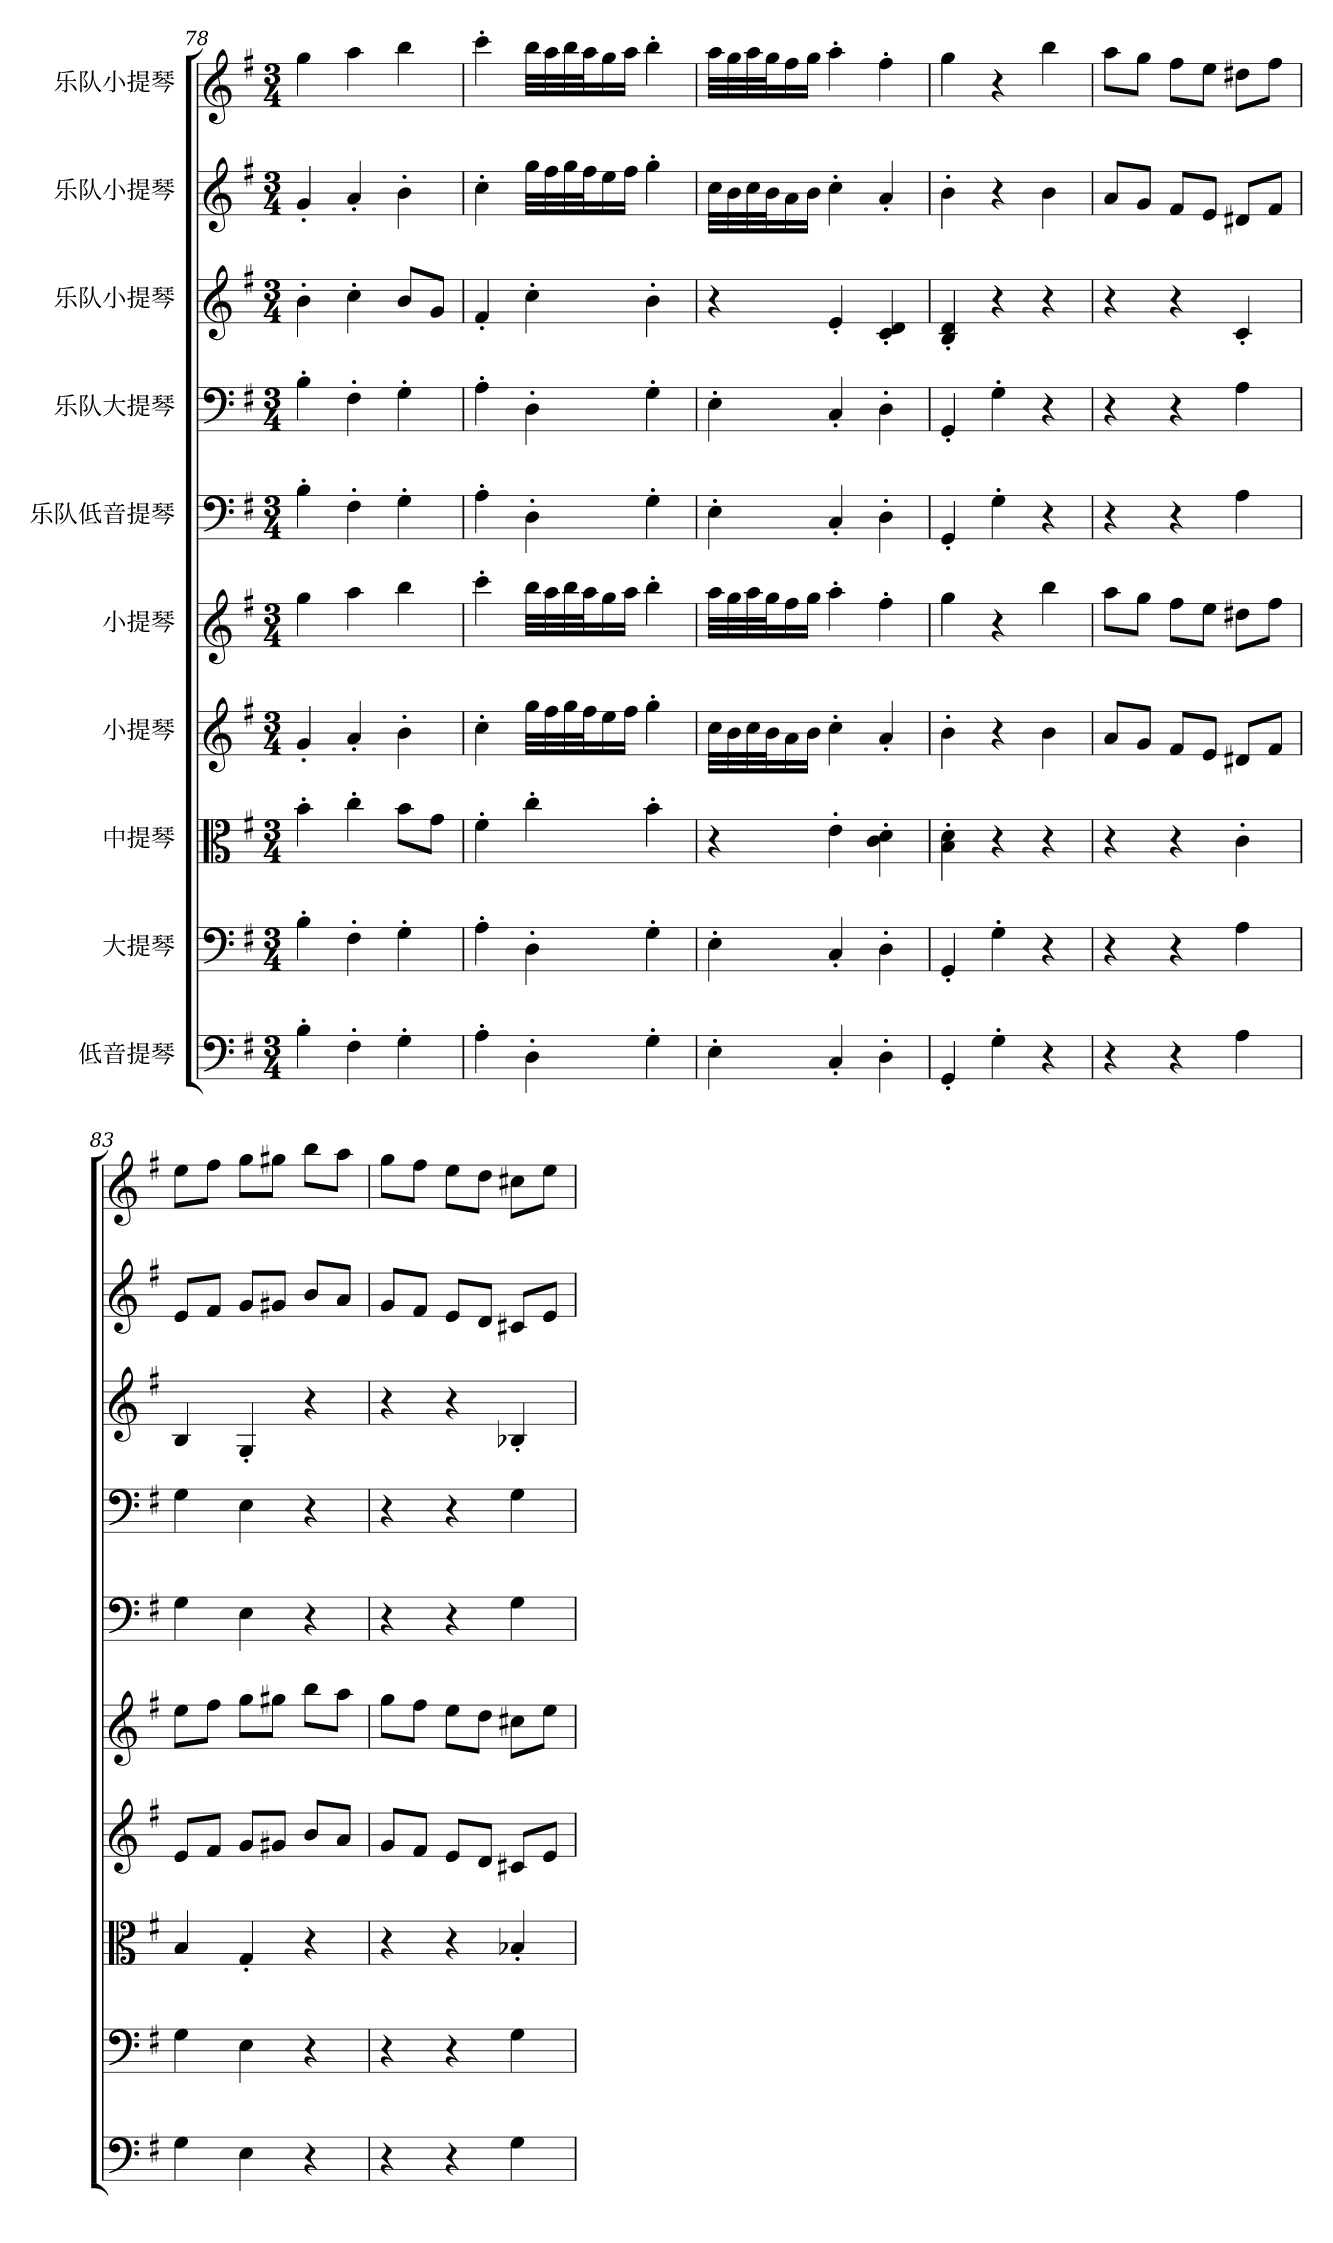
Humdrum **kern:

**kern	**kern	**kern	**kern	**kern	**kern	**kern	**kern	**kern	**kern
*part10	*part9	*part8	*part7	*part6	*part5	*part4	*part3	*part2	*part1
*staff10	*staff9	*staff8	*staff7	*staff6	*staff5	*staff4	*staff3	*staff2	*staff1
*I"低音提琴	*I"大提琴	*I"中提琴	*I"小提琴	*I"小提琴	*I"乐队低音提琴	*I"乐队大提琴	*I"乐队小提琴	*I"乐队小提琴	*I"乐队小提琴
*clefF4	*clefF4	*clefC3	*clefG2	*clefG2	*clefF4	*clefF4	*clefG2	*clefG2	*clefG2
*ITrd7c12	*	*	*	*	*ITrd7c12	*	*	*	*
*k[f#]	*k[f#]	*k[f#]	*k[f#]	*k[f#]	*k[f#]	*k[f#]	*k[f#]	*k[f#]	*k[f#]
*M3/4	*M3/4	*M3/4	*M3/4	*M3/4	*M3/4	*M3/4	*M3/4	*M3/4	*M3/4
=78	=78	=78	=78	=78	=78	=78	=78	=78	=78
4BB'\	4B'\	4b'\	4g'/	4gg\	4BB'\	4B'\	4b'\	4g'/	4gg\
4FF#'\	4F#'\	4cc'\	4a'/	4aa\	4FF#'\	4F#'\	4cc'\	4a'/	4aa\
4GG'\	4G'\	8b\L	4b'\	4bb\	4GG'\	4G'\	8b/L	4b'\	4bb\
.	.	8g\J	.	.	.	.	8g/J	.	.
=79	=79	=79	=79	=79	=79	=79	=79	=79	=79
4AA'\	4A'\	4f#'\	4cc'\	4ccc'\	4AA'\	4A'\	4f#'/	4cc'\	4ccc'\
4DD'\	4D'\	4cc'\	32gg\LLL	32bb\LLL	4DD'\	4D'\	4cc'\	32gg\LLL	32bb\LLL
.	.	.	32ff#\	32aa\	.	.	.	32ff#\	32aa\
.	.	.	32gg\	32bb\	.	.	.	32gg\	32bb\
.	.	.	32ff#\J	32aa\J	.	.	.	32ff#\J	32aa\J
.	.	.	16ee\	16gg\	.	.	.	16ee\	16gg\
.	.	.	16ff#\JJ	16aa\JJ	.	.	.	16ff#\JJ	16aa\JJ
4GG'\	4G'\	4b'\	4gg'\	4bb'\	4GG'\	4G'\	4b'\	4gg'\	4bb'\
!!LO:PB:g=z
=80	=80	=80	=80	=80	=80	=80	=80	=80	=80
4EE'\	4E'\	4r	32cc\LLL	32aa\LLL	4EE'\	4E'\	4r	32cc\LLL	32aa\LLL
.	.	.	32b\	32gg\	.	.	.	32b\	32gg\
.	.	.	32cc\	32aa\	.	.	.	32cc\	32aa\
.	.	.	32b\J	32gg\J	.	.	.	32b\J	32gg\J
.	.	.	16a\	16ff#\	.	.	.	16a\	16ff#\
.	.	.	16b\JJ	16gg\JJ	.	.	.	16b\JJ	16gg\JJ
4CC'/	4C'/	4e'\	4cc'\	4aa'\	4CC'/	4C'/	4e'/	4cc'\	4aa'\
4DD'\	4D'\	4c\' 4d\'	4a'/	4ff#'\	4DD'\	4D'\	4c/' 4d/'	4a'/	4ff#'\
=81	=81	=81	=81	=81	=81	=81	=81	=81	=81
4GGG'/	4GG'/	4B\' 4d\'	4b'\	4gg\	4GGG'/	4GG'/	4B/' 4d/'	4b'\	4gg\
4GG'\	4G'\	4r	4r	4r	4GG'\	4G'\	4r	4r	4r
4r	4r	4r	4b\	4bb\	4r	4r	4r	4b\	4bb\
=82	=82	=82	=82	=82	=82	=82	=82	=82	=82
4r	4r	4r	8a/L	8aa\L	4r	4r	4r	8a/L	8aa\L
.	.	.	8g/J	8gg\J	.	.	.	8g/J	8gg\J
4r	4r	4r	8f#/L	8ff#\L	4r	4r	4r	8f#/L	8ff#\L
.	.	.	8e/J	8ee\J	.	.	.	8e/J	8ee\J
4AA\	4A\	4c'\	8d#X/L	8dd#X\L	4AA\	4A\	4c'/	8d#X/L	8dd#X\L
.	.	.	8f#/J	8ff#\J	.	.	.	8f#/J	8ff#\J
=83	=83	=83	=83	=83	=83	=83	=83	=83	=83
4GG\	4G\	4B/	8e/L	8ee\L	4GG\	4G\	4B/	8e/L	8ee\L
.	.	.	8f#/J	8ff#\J	.	.	.	8f#/J	8ff#\J
4EE\	4E\	4G'/	8g/L	8gg\L	4EE\	4E\	4G'/	8g/L	8gg\L
.	.	.	8g#X/J	8gg#X\J	.	.	.	8g#X/J	8gg#X\J
4r	4r	4r	8b/L	8bb\L	4r	4r	4r	8b/L	8bb\L
.	.	.	8a/J	8aa\J	.	.	.	8a/J	8aa\J
=84	=84	=84	=84	=84	=84	=84	=84	=84	=84
4r	4r	4r	8g/L	8gg\L	4r	4r	4r	8g/L	8gg\L
.	.	.	8f#/J	8ff#\J	.	.	.	8f#/J	8ff#\J
4r	4r	4r	8e/L	8ee\L	4r	4r	4r	8e/L	8ee\L
.	.	.	8d/J	8dd\J	.	.	.	8d/J	8dd\J
4GG\	4G\	4B-X'/	8c#X/L	8cc#X\L	4GG\	4G\	4B-X'/	8c#X/L	8cc#X\L
.	.	.	8e/J	8ee\J	.	.	.	8e/J	8ee\J
=	=	=	=	=	=	=	=	=	=
*-	*-	*-	*-	*-	*-	*-	*-	*-	*-
